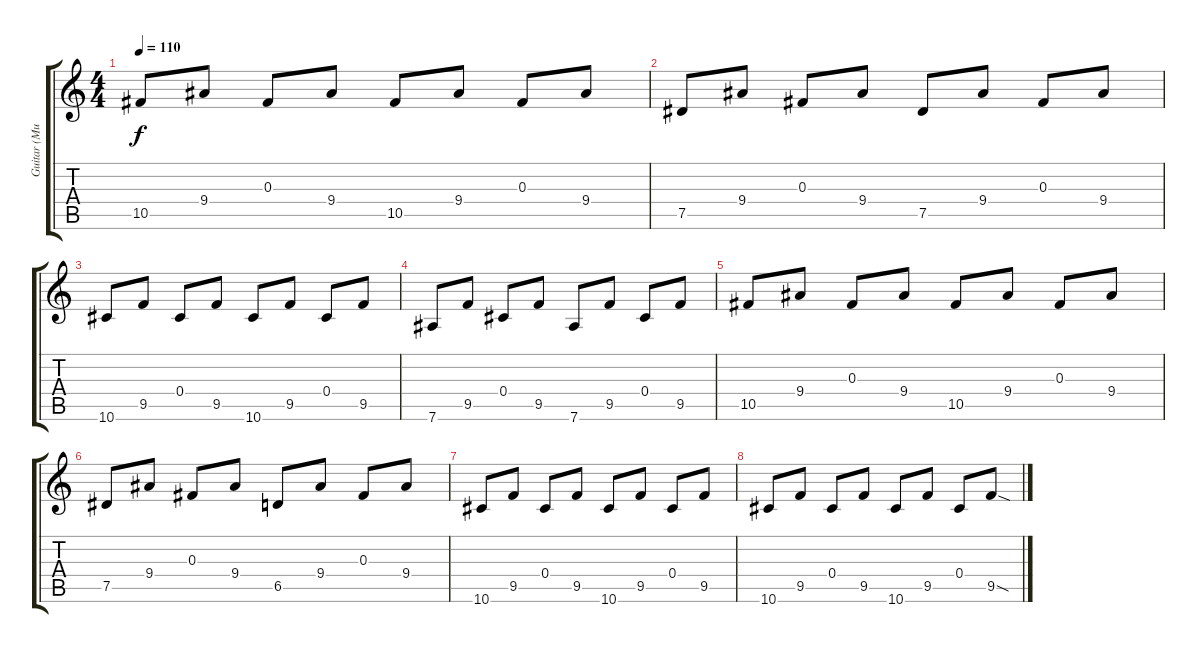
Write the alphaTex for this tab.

\track ("Guitar (Muted)" "Guitar (Mu") {instrument electricguitarmuted}
\staff {score tabs}
\tuning (Eb4 Bb3 Gb3 Db3 Ab2 Eb2) {hide}
\ts (4 4)
\tempo 110
\clef g2
\ks aminor
10.5.8{dy f} 9.4.8 0.3.8 9.4.8 10.5.8 9.4.8 0.3.8 9.4.8 |
7.5.8 9.4.8 0.3.8 9.4.8 7.5.8 9.4.8 0.3.8 9.4.8 |
10.6.8 9.5.8 0.4.8 9.5.8 10.6.8 9.5.8 0.4.8 9.5.8 |
7.6.8 9.5.8 0.4.8 9.5.8 7.6.8 9.5.8 0.4.8 9.5.8 |
10.5.8 9.4.8 0.3.8 9.4.8 10.5.8 9.4.8 0.3.8 9.4.8 |
7.5.8 9.4.8 0.3.8 9.4.8 6.5.8 9.4.8 0.3.8 9.4.8 |
10.6.8 9.5.8 0.4.8 9.5.8 10.6.8 9.5.8 0.4.8 9.5.8 |
10.6.8 9.5.8 0.4.8 9.5.8 10.6.8 9.5.8 0.4.8 9.5{sod}.8
